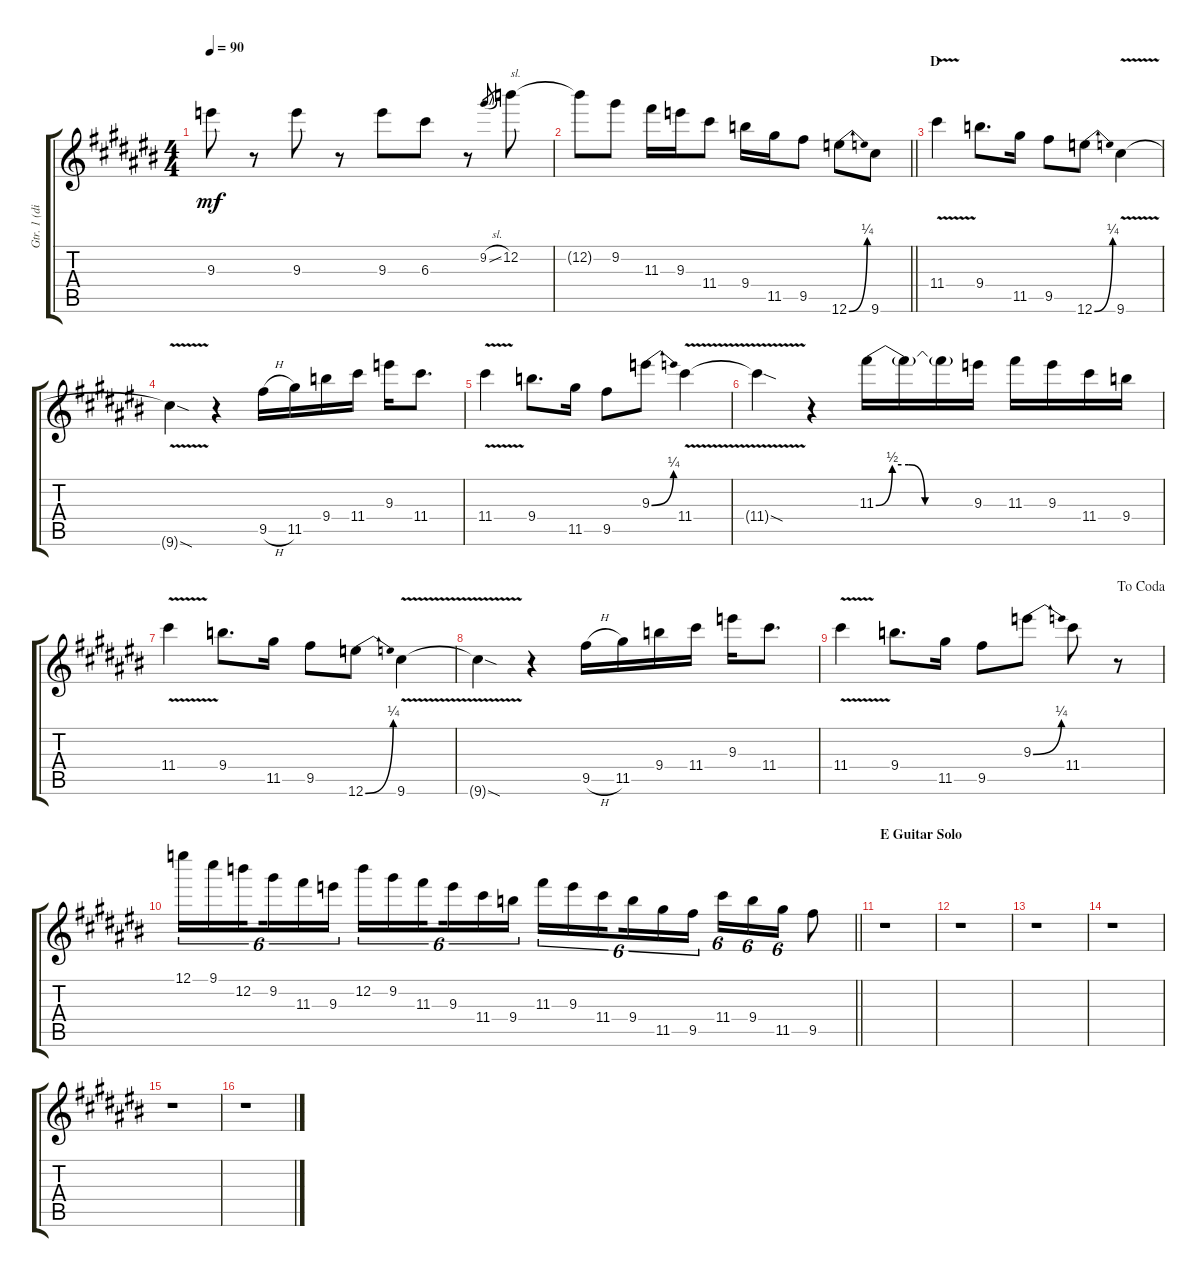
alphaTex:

\track ("Gtr. 1 (dist.) octave above" "Gtr. 1 (di") {instrument distortionguitar}
\staff {score tabs}
\tuning (E5 B4 G4 D4 A3 E3) {hide}
\ts (4 4)
\tempo 90
\clef g2
\ks c#
9.3.8{dy mf} r.8 9.3.8 r.8 9.3.8 6.3.8 r.8 9.2{sl}.8{gr} 12.2.8{txt "sl."} |
\barLineRight lightlight
12.2{t}.8 9.2.8 11.3.16 9.3.16 11.4.8 9.4.16 11.5.16 9.5.8 12.6{be (bend 0 0 60 1)}.8 9.6.8 |
\section ("" "D")
11.4{v}.4 9.4.8{d} 11.5.16 9.5.8 12.6{be (bend 0 0 60 1)}.8 9.6{v}.4 |
9.6{sod t}.4 r.4 9.5{h}.16 11.5.16 9.4.16 11.4.16 9.3.16 11.4.8{d} |
11.4{v}.4 9.4.8{d} 11.5.16 9.5.8 9.3{be (bend 0 0 60 1)}.8 11.4{v}.4 |
11.4{sod t}.4 r.4 11.3{be (custom 0 0 10 2 20 2 30 0 60 0)}.16 11.3{t}.16 11.3{t}.16 9.3.16 11.3.16 9.3.16 11.4.16 9.4.16 |
11.4{v}.4 9.4.8{d} 11.5.16 9.5.8 12.6{be (bend 0 0 60 1)}.8 9.6{v}.4 |
9.6{sod t}.4 r.4 9.5{h}.16 11.5.16 9.4.16 11.4.16 9.3.16 11.4.8{d} |
\jump dacoda
11.4{v}.4 9.4.8{d} 11.5.16 9.5.8 9.3{be (bend 0 0 60 1)}.8 11.4.8 r.8 |
\barLineRight lightlight
12.1.16{tu (6 4)} 9.1.16{tu (6 4)} 12.2.16{tu (6 4) beam splitsecondary} 9.2.16{tu (6 4)} 11.3.16{tu (6 4)} 9.3.16{tu (6 4)} 12.2.16{tu (6 4)} 9.2.16{tu (6 4)} 11.3.16{tu (6 4) beam splitsecondary} 9.3.16{tu (6 4)} 11.4.16{tu (6 4)} 9.4.16{tu (6 4)} 11.3.16{tu (6 4)} 9.3.16{tu (6 4)} 11.4.16{tu (6 4) beam splitsecondary} 9.4.16{tu (6 4)} 11.5.16{tu (6 4)} 9.5.16{tu (6 4)} 11.4.16{tu (6 4)} 9.4.16{tu (6 4)} 11.5.16{tu (6 4)} 9.5.8 |
\section ("" "E Guitar Solo")
r.1 |
r.1 |
r.1 |
r.1 |
r.1 |
r.1
